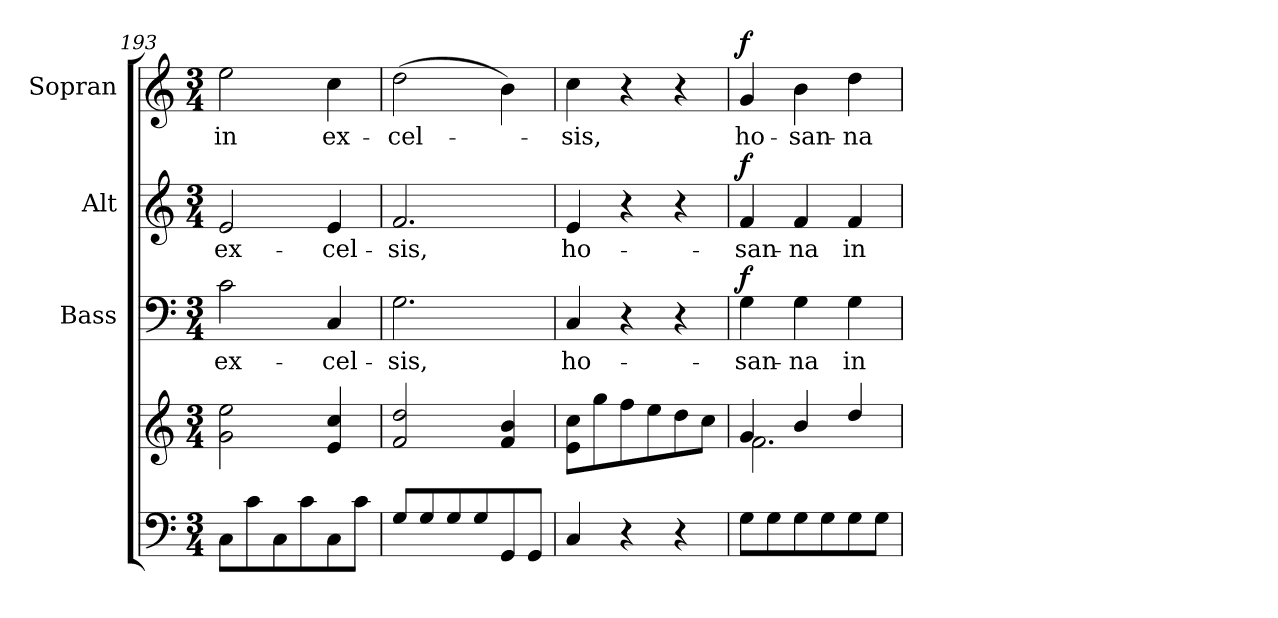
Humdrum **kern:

**kern	**kern	**kern	**text	**dynam	**kern	**text	**dynam	**kern	**text	**dynam
*part4	*part4	*part3	*part3	*part3	*part2	*part2	*part2	*part1	*part1	*part1
*staff5	*staff4	*staff3	*staff3	*staff3	*staff2	*staff2	*staff2	*staff1	*staff1	*staff1
*	*	*I"Bass	*	*	*I"Alt	*	*	*I"Sopran	*	*
*	*	*I'B.	*	*	*I'A.	*	*	*I'S.	*	*
*clefF4	*clefG2	*clefF4	*	*	*clefG2	*	*	*clefG2	*	*
*k[]	*k[]	*k[]	*	*	*k[]	*	*	*k[]	*	*
*C:	*C:	*C:	*	*	*C:	*	*	*C:	*	*
*M3/4	*M3/4	*M3/4	*	*	*M3/4	*	*	*M3/4	*	*
=193	=193	=193	=193	=193	=193	=193	=193	=193	=193	=193
!	!	!	!LO:LY:b	!	!	!LO:LY:b	!	!	!LO:LY:b	!
8C\L	2g\ 2ee\	2c\	ex-	.	2e/	ex-	.	2ee\	in	.
8c\	.	.	.	.	.	.	.	.	.	.
8C\	.	.	.	.	.	.	.	.	.	.
8c\	.	.	.	.	.	.	.	.	.	.
!	!	!	!LO:LY:b	!	!	!LO:LY:b	!	!	!LO:LY:b	!
8C\	4e/ 4cc/	4C/	-cel-	.	4e/	-cel-	.	4cc\	ex-	.
8c\J	.	.	.	.	.	.	.	.	.	.
=194	=194	=194	=194	=194	=194	=194	=194	=194	=194	=194
!	!	!	!LO:LY:b	!	!	!LO:LY:b	!	!	!LO:LY:b	!
8G/L	2f/ 2dd/	2.G\	-sis,	.	2.f/	-sis,	.	(>2dd\	-cel-	.
8G/	.	.	.	.	.	.	.	.	.	.
8G/	.	.	.	.	.	.	.	.	.	.
8G/	.	.	.	.	.	.	.	.	.	.
8GG/	4f/ 4b/	.	.	.	.	.	.	4b\)	.	.
8GG/J	.	.	.	.	.	.	.	.	.	.
!!LO:PB:g=z
=195	=195	=195	=195	=195	=195	=195	=195	=195	=195	=195
!	!	!	!LO:LY:b	!	!	!LO:LY:b	!	!	!LO:LY:b	!
4C/	8e\ 8cc\L	4C/	ho-	.	4e/	ho-	.	4cc\	-sis,	.
.	8gg\	.	.	.	.	.	.	.	.	.
4r	8ff\	4r	.	.	4r	.	.	4r	.	.
.	8ee\	.	.	.	.	.	.	.	.	.
4r	8dd\	4r	.	.	4r	.	.	4r	.	.
.	8cc\J	.	.	.	.	.	.	.	.	.
=196	=196	=196	=196	=196	=196	=196	=196	=196	=196	=196
*	*^	*	*	*	*	*	*	*	*	*
!	!	!	!	!LO:LY:b	!LO:DY:a	!	!LO:LY:b	!LO:DY:a	!	!LO:LY:b	!LO:DY:a
8G\L	4g/	2.f\	4G\	-san-	f	4f/	-san-	f	4g/	ho-	f
8G\	.	.	.	.	.	.	.	.	.	.	.
!	!	!	!	!LO:LY:b	!	!	!LO:LY:b	!	!	!LO:LY:b	!
8G\	4b/	.	4G\	-na	.	4f/	-na	.	4b\	-san-	.
8G\	.	.	.	.	.	.	.	.	.	.	.
!	!	!	!	!LO:LY:b	!	!	!LO:LY:b	!	!	!LO:LY:b	!
8G\	4dd/	.	4G\	in	.	4f/	in	.	4dd\	-na	.
8G\J	.	.	.	.	.	.	.	.	.	.	.
*	*v	*v	*	*	*	*	*	*	*	*	*
=	=	=	=	=	=	=	=	=	=	=
*-	*-	*-	*-	*-	*-	*-	*-	*-	*-	*-
